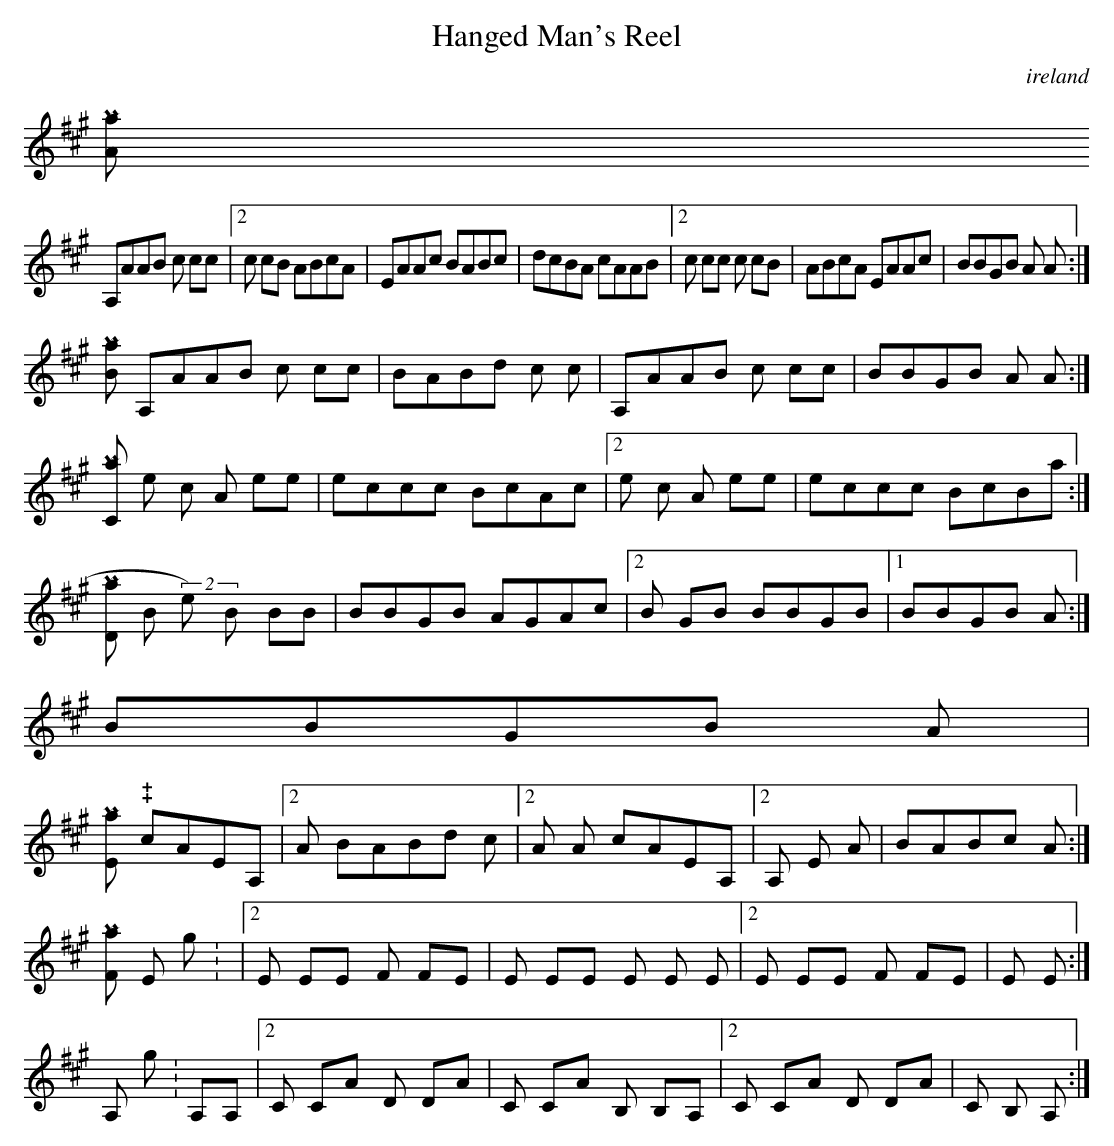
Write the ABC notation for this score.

X:1
T:Hanged Man's Reel
O:ireland
K:A
[A Part]
00  0          000 0000 1    000   0 00  0 0
30   3 33  3 3               3 3    3     3 30  3 3
A,AAB 2c cc|2c cB ABcA|EAAc BABc|dcBA cAAB|2c cc 2c cB|ABcA EAAc|BBGB 2A 2A:|
[B Part]
30                     30
A,AAB 2c cc|BABd 2c 2c|A,AAB 2c cc|BBGB 2A 2A:|
[C Part]
0                     0
2  0  3 22 2003 1303  2  0  3 22 2003 1310
2e 2c 2A ee|eccc BcAc|2e 2c 2A ee|eccc BcBa:|
[D Part]
0
3
2B (2rest) 2B BB|BBGB AGAc|2B GB BBGB|1)BBGB 4A:|
2)BBGB 2A |
[E Part]
++++                   ++++
0000                   0000
cAEA,|2A BABd 2c|2A 2A cAEA,|2A, 2E 2A|BABc 2A:|
[F Part]
E  string:     |2E EE 2F FE| 2E EE 2E  E E |2E EE 2F FE| E  E    :|
A, string: A,A,|2C CA 2D DA| 2C CA 2B, B,A,|2C CA 2D DA|C B,  2A,:|
